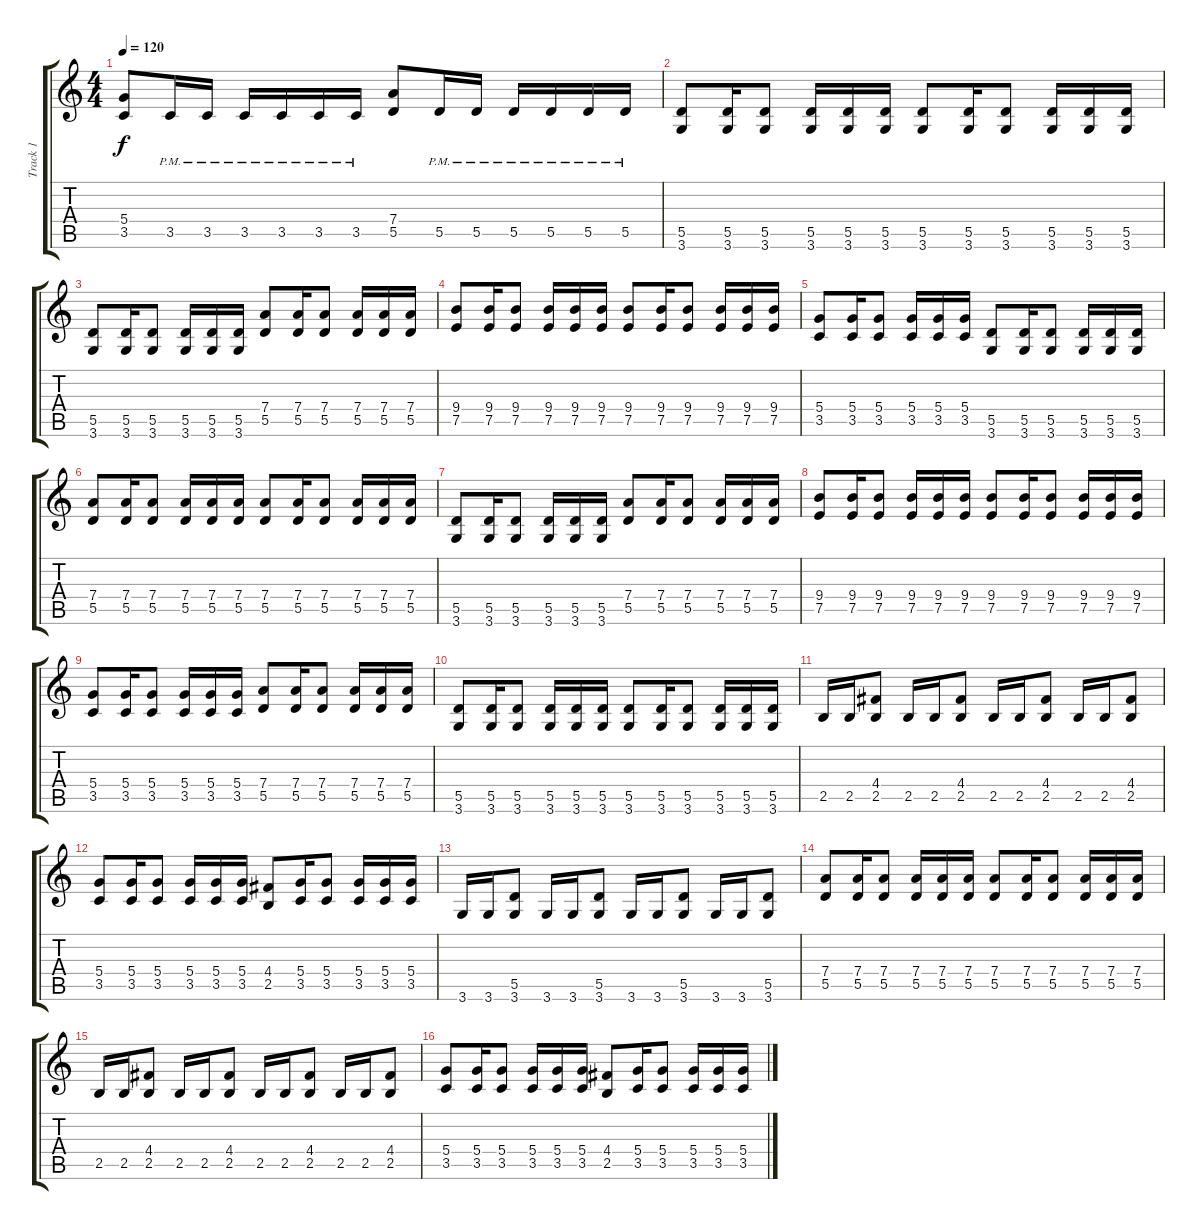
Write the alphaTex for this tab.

\track ("Track 1" "Track 1") {instrument distortionguitar}
\staff {score tabs}
\tuning (E4 B3 G3 D3 A2 E2) {hide}
\ts (4 4)
\tempo 120
\clef g2
\ks c
(5.4 3.5).8{dy f} 3.5{pm}.16 3.5{pm}.16 3.5{pm}.16 3.5{pm}.16 3.5{pm}.16 3.5{pm}.16 (7.4 5.5).8 5.5{pm}.16 5.5{pm}.16 5.5{pm}.16 5.5{pm}.16 5.5{pm}.16 5.5{pm}.16 |
(5.5 3.6).8 (5.5 3.6).16 (5.5 3.6).8 (5.5 3.6).16 (5.5 3.6).16 (5.5 3.6).16 (5.5 3.6).8 (5.5 3.6).16 (5.5 3.6).8 (5.5 3.6).16 (5.5 3.6).16 (5.5 3.6).16 |
(5.5 3.6).8 (5.5 3.6).16 (5.5 3.6).8 (5.5 3.6).16 (5.5 3.6).16 (5.5 3.6).16 (7.4 5.5).8 (7.4 5.5).16 (7.4 5.5).8 (7.4 5.5).16 (7.4 5.5).16 (7.4 5.5).16 |
(9.4 7.5).8 (9.4 7.5).16 (9.4 7.5).8 (9.4 7.5).16 (9.4 7.5).16 (9.4 7.5).16 (9.4 7.5).8 (9.4 7.5).16 (9.4 7.5).8 (9.4 7.5).16 (9.4 7.5).16 (9.4 7.5).16 |
(5.4 3.5).8 (5.4 3.5).16 (5.4 3.5).8 (5.4 3.5).16 (5.4 3.5).16 (5.4 3.5).16 (5.5 3.6).8 (5.5 3.6).16 (5.5 3.6).8 (5.5 3.6).16 (5.5 3.6).16 (5.5 3.6).16 |
(7.4 5.5).8 (7.4 5.5).16 (7.4 5.5).8 (7.4 5.5).16 (7.4 5.5).16 (7.4 5.5).16 (7.4 5.5).8 (7.4 5.5).16 (7.4 5.5).8 (7.4 5.5).16 (7.4 5.5).16 (7.4 5.5).16 |
(5.5 3.6).8 (5.5 3.6).16 (5.5 3.6).8 (5.5 3.6).16 (5.5 3.6).16 (5.5 3.6).16 (7.4 5.5).8 (7.4 5.5).16 (7.4 5.5).8 (7.4 5.5).16 (7.4 5.5).16 (7.4 5.5).16 |
(9.4 7.5).8 (9.4 7.5).16 (9.4 7.5).8 (9.4 7.5).16 (9.4 7.5).16 (9.4 7.5).16 (9.4 7.5).8 (9.4 7.5).16 (9.4 7.5).8 (9.4 7.5).16 (9.4 7.5).16 (9.4 7.5).16 |
(5.4 3.5).8 (5.4 3.5).16 (5.4 3.5).8 (5.4 3.5).16 (5.4 3.5).16 (5.4 3.5).16 (7.4 5.5).8 (7.4 5.5).16 (7.4 5.5).8 (7.4 5.5).16 (7.4 5.5).16 (7.4 5.5).16 |
(5.5 3.6).8 (5.5 3.6).16 (5.5 3.6).8 (5.5 3.6).16 (5.5 3.6).16 (5.5 3.6).16 (5.5 3.6).8 (5.5 3.6).16 (5.5 3.6).8 (5.5 3.6).16 (5.5 3.6).16 (5.5 3.6).16 |
2.5.16 2.5.16 (4.4 2.5).8 2.5.16 2.5.16 (4.4 2.5).8 2.5.16 2.5.16 (4.4 2.5).8 2.5.16 2.5.16 (4.4 2.5).8 |
(5.4 3.5).8 (5.4 3.5).16 (5.4 3.5).8 (5.4 3.5).16 (5.4 3.5).16 (5.4 3.5).16 (4.4 2.5).8 (5.4 3.5).16 (5.4 3.5).8 (5.4 3.5).16 (5.4 3.5).16 (5.4 3.5).16 |
3.6.16 3.6.16 (5.5 3.6).8 3.6.16 3.6.16 (5.5 3.6).8 3.6.16 3.6.16 (5.5 3.6).8 3.6.16 3.6.16 (5.5 3.6).8 |
(7.4 5.5).8 (7.4 5.5).16 (7.4 5.5).8 (7.4 5.5).16 (7.4 5.5).16 (7.4 5.5).16 (7.4 5.5).8 (7.4 5.5).16 (7.4 5.5).8 (7.4 5.5).16 (7.4 5.5).16 (7.4 5.5).16 |
2.5.16 2.5.16 (4.4 2.5).8 2.5.16 2.5.16 (4.4 2.5).8 2.5.16 2.5.16 (4.4 2.5).8 2.5.16 2.5.16 (4.4 2.5).8 |
(5.4 3.5).8 (5.4 3.5).16 (5.4 3.5).8 (5.4 3.5).16 (5.4 3.5).16 (5.4 3.5).16 (4.4 2.5).8 (5.4 3.5).16 (5.4 3.5).8 (5.4 3.5).16 (5.4 3.5).16 (5.4 3.5).16
